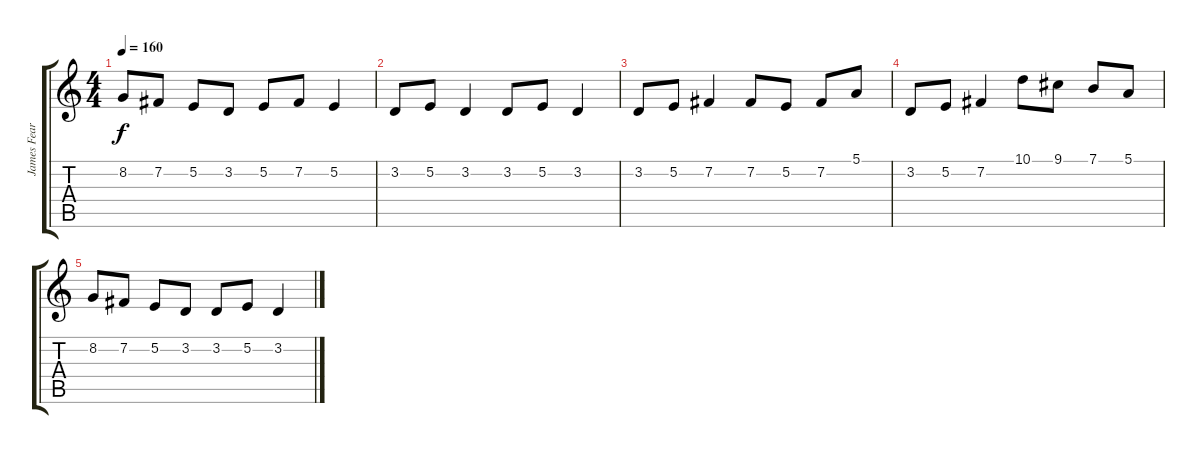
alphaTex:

\track ("James Fearnley - accordéon" "James Fear") {instrument accordion}
\staff {score tabs}
\tuning (E4 B3 G3 D3 A2 E2) {hide}
\ts (4 4)
\tempo 160
\clef g2
\ks c
8.2.8{dy f} 7.2.8 5.2.8 3.2.8 5.2.8 7.2.8 5.2.4 |
3.2.8 5.2.8 3.2.4 3.2.8 5.2.8 3.2.4 |
3.2.8 5.2.8 7.2.4 7.2.8 5.2.8 7.2.8 5.1.8 |
3.2.8 5.2.8 7.2.4 10.1.8 9.1.8 7.1.8 5.1.8 |
8.2.8 7.2.8 5.2.8 3.2.8 3.2.8 5.2.8 3.2.4
